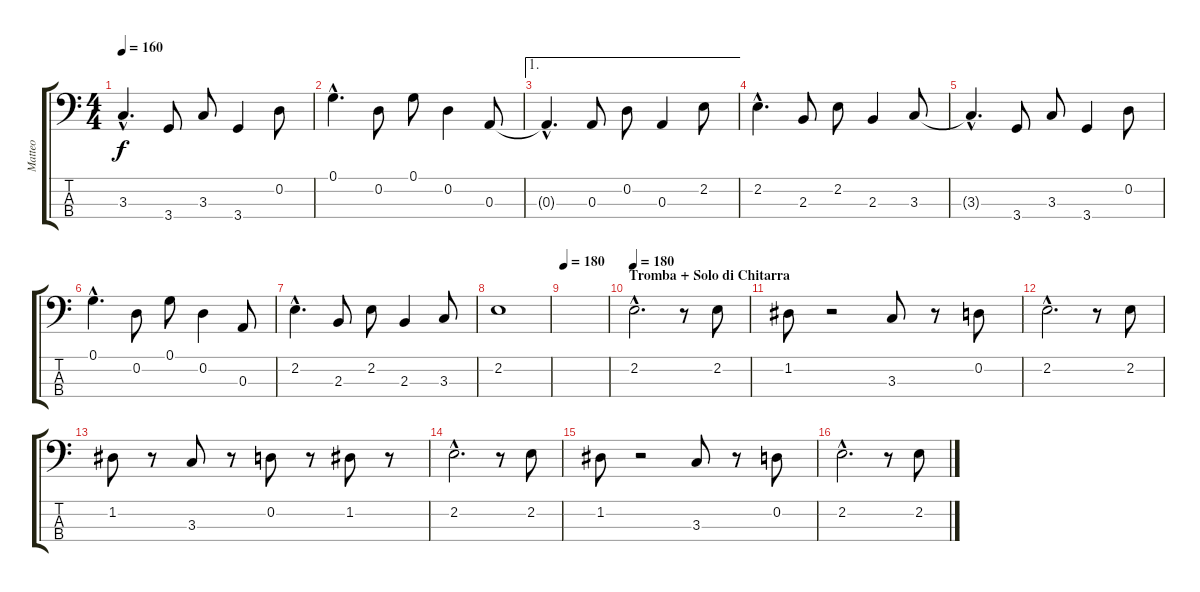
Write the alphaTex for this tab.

\track ("Matteo" "Matteo") {instrument electricbasspick}
\staff {score tabs}
\tuning (G2 D2 A1 E1) {hide}
\ts (4 4)
\tempo 160
\clef f4
\ks c
3.3{hac t}.4{d dy f} 3.4.8 3.3.8 3.4.4 0.2.8 |
0.1{hac}.4{d} 0.2.8 0.1.8 0.2.4 0.3.8 |
\ae 1
0.3{hac t}.4{d} 0.3.8 0.2.8 0.3.4 2.2.8 |
2.2{hac}.4{d} 2.3.8 2.2.8 2.3.4 3.3.8 |
3.3{hac t}.4{d} 3.4.8 3.3.8 3.4.4 0.2.8 |
0.1{hac}.4{d} 0.2.8 0.1.8 0.2.4 0.3.8 |
2.2{hac}.4{d} 2.3.8 2.2.8 2.3.4 3.3.8 |
2.2.1 |
\tempo 160
\tempo 180
|
\section ("" "Tromba + Solo di Chitarra")
\tempo 180
2.2{hac}.2{d} r.8 2.2.8 |
1.2.8 r.2 3.3.8 r.8 0.2.8 |
2.2{hac}.2{d} r.8 2.2.8 |
1.2.8 r.8 3.3.8 r.8 0.2.8 r.8 1.2.8 r.8 |
2.2{hac}.2{d} r.8 2.2.8 |
1.2.8 r.2 3.3.8 r.8 0.2.8 |
2.2{hac}.2{d} r.8 2.2.8
